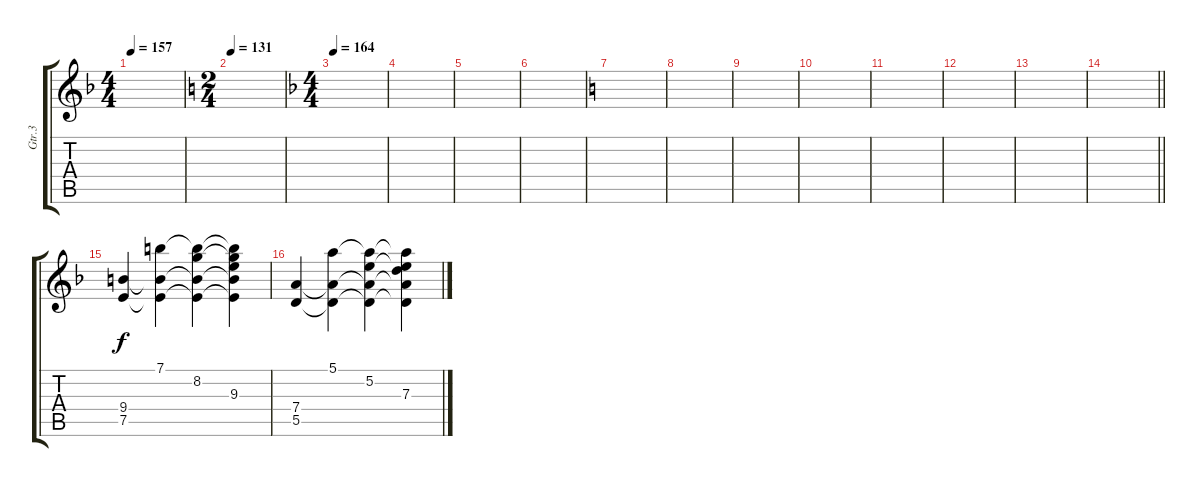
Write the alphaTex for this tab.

\track ("Gtr.3" "Gtr.3") {instrument electricguitarclean}
\staff {score tabs}
\tuning (E4 B3 G3 D3 A2 E2) {hide}
\ts (4 4)
\tempo 157
\clef g2
\ks f
|
\ts (2 4)
\tempo 131
\ks c
|
\ts (4 4)
\tempo 164
\ks f
|
|
|
|
\ks c
|
|
|
|
|
|
|
\barLineRight lightlight
|
\ks f
(9.4 7.5).4 (7.1 9.4{t} 7.5{t}).4 (7.1{t} 8.2 9.4{t} 7.5{t}).4 (7.1{t} 8.2{t} 9.3 9.4{t} 7.5{t}).4 |
(7.4 5.5).4 (5.1 7.4{t} 5.5{t}).4 (5.1{t} 5.2 7.4{t} 5.5{t}).4 (5.1{t} 5.2{t} 7.3 7.4{t} 5.5{t}).4
